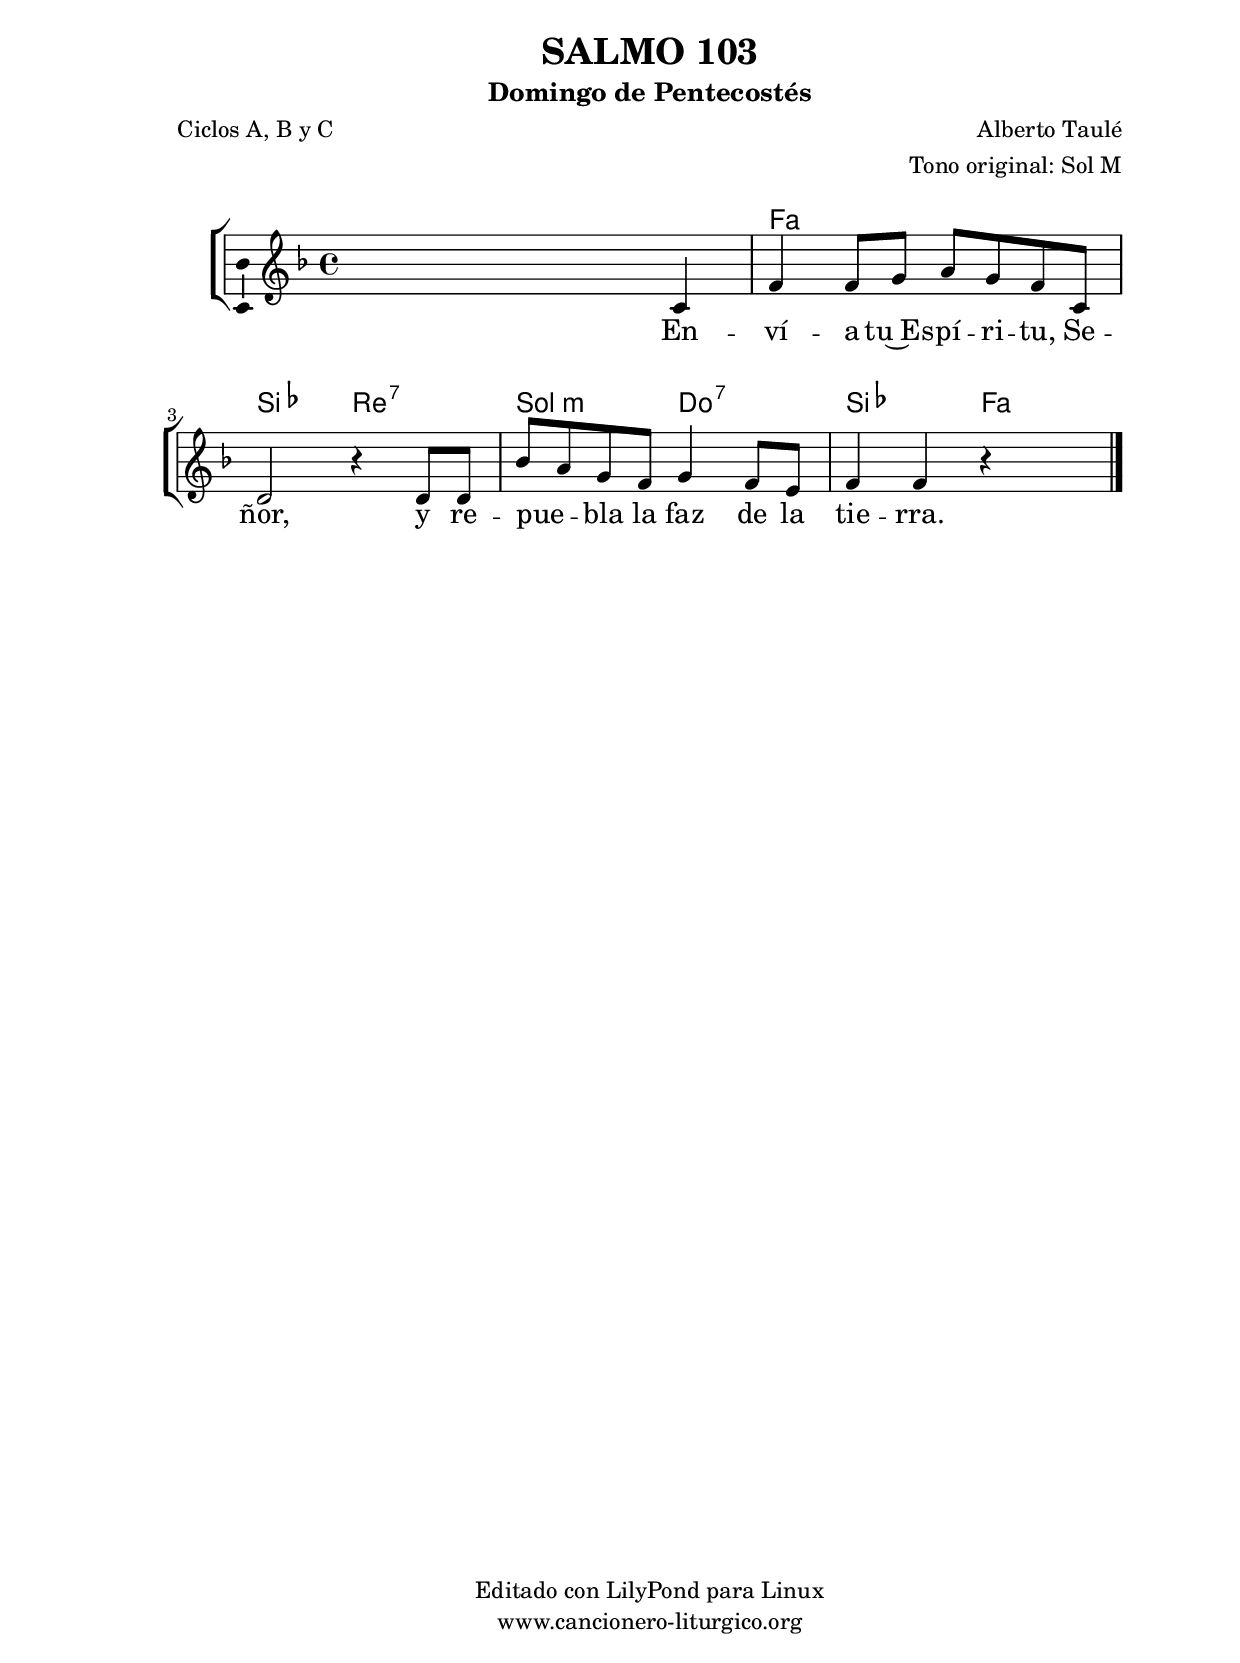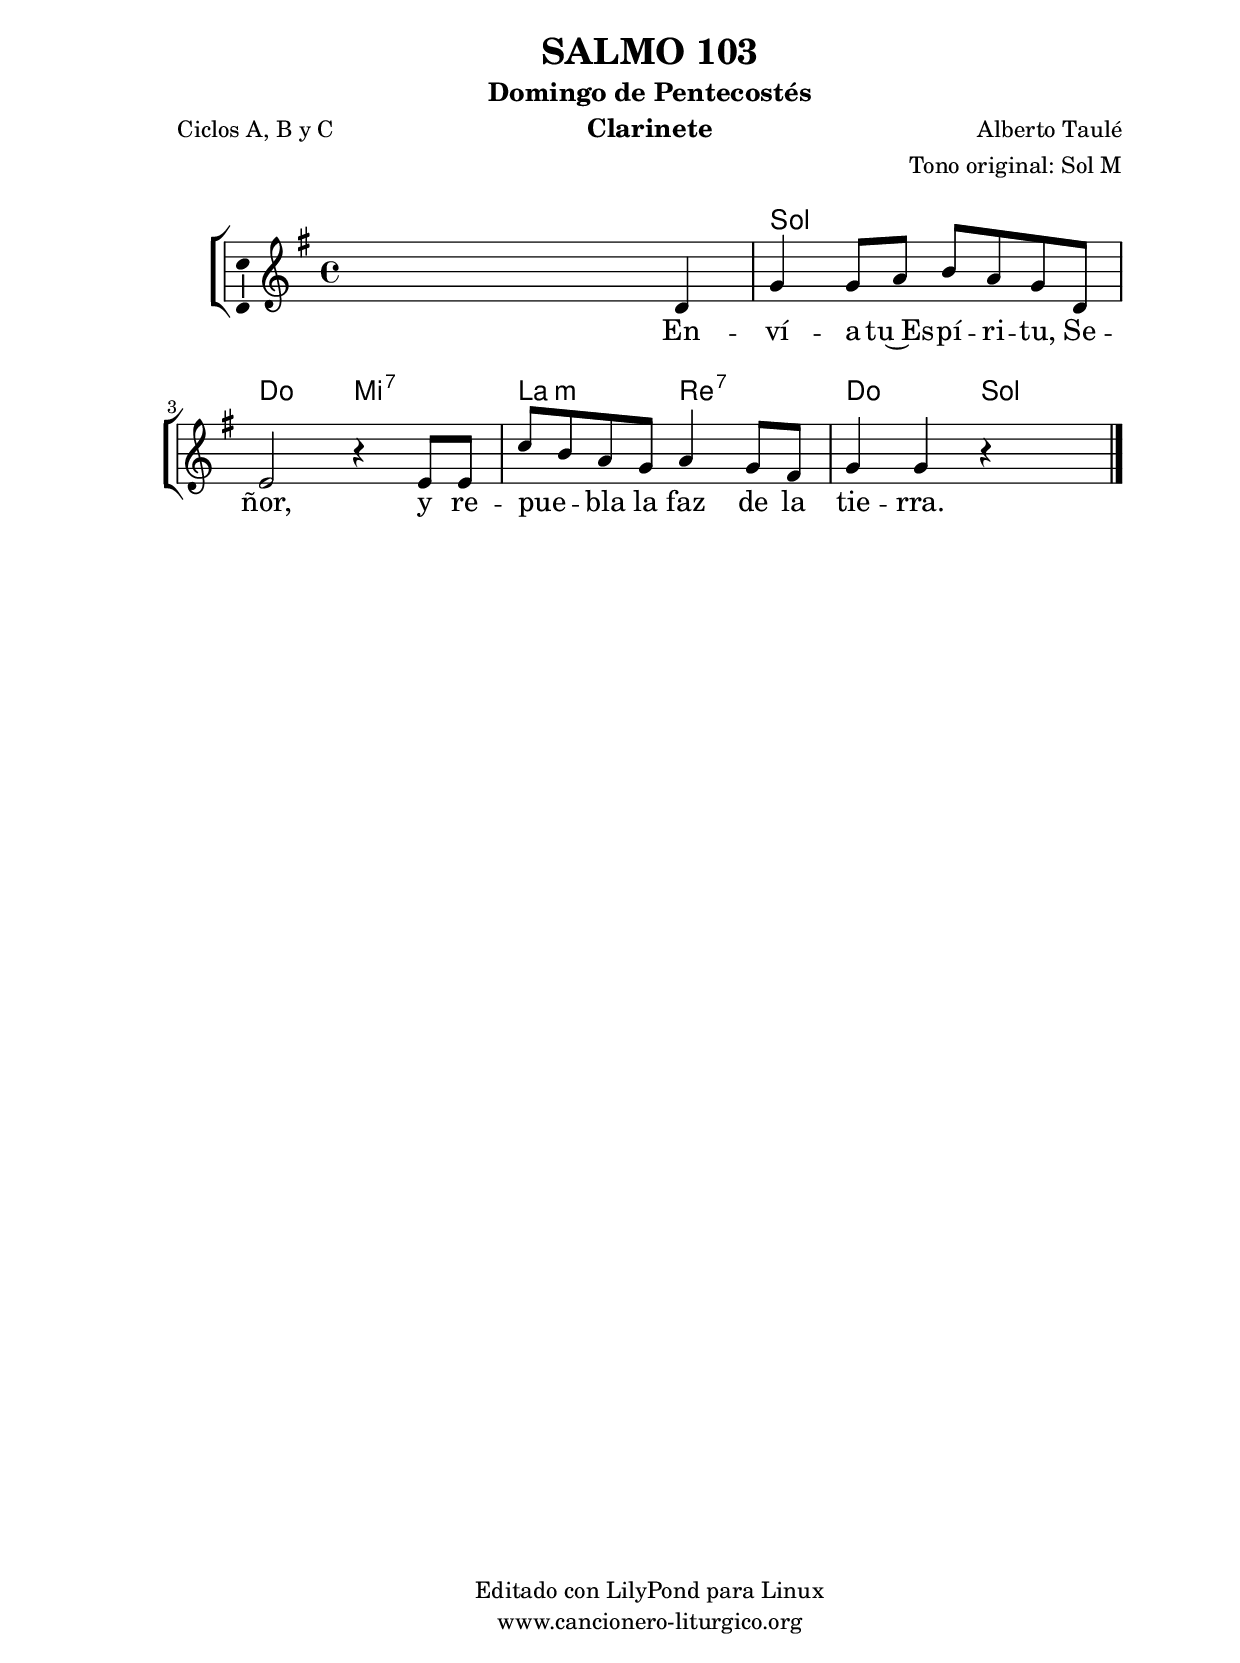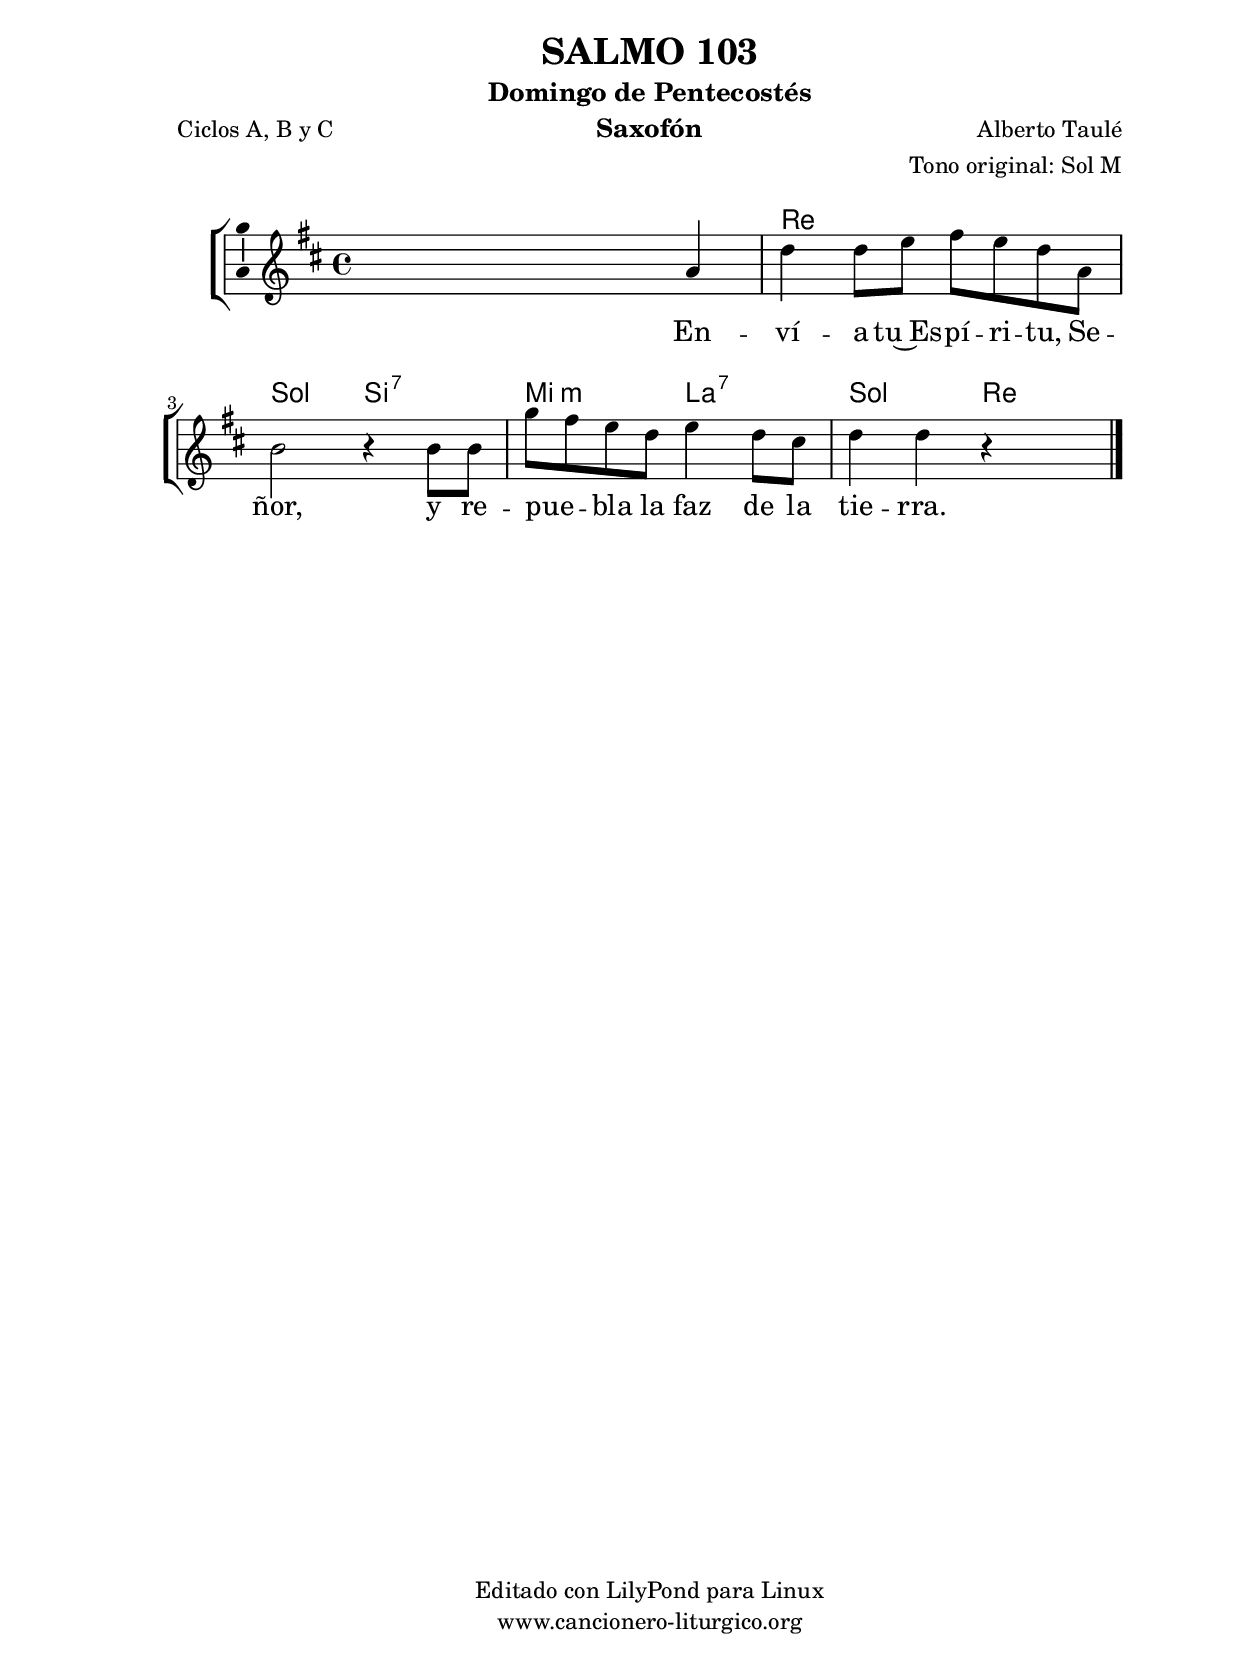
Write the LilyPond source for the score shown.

%
%para convertir .midi en .wav:
%timidity filename.midi -Ow -o finename.wav
%
%
%Para convertir de .wav a .mp3:
%lame -h -m j filename.wav
%
%
%para escuchar el midi:
%timidity nombrefichero.midi
%


%versión de lilypond para la que se ha escrito esta partitura:
\version "2.16.0"

	%Tamaño papel
	#(set-default-paper-size "a4")
	%Tamaño partitura
	#(set-global-staff-size 20)
	%No responde al pulsar sobre una nota
	#(ly:set-option 'point-and-click #f)

%parámetros del encabezamiento:
\header {
	title = "SALMO 103"
	subtitle = "Domingo de Pentecostés"
	composer = "Alberto Taulé"
	poet = "Ciclos A, B y C"
	meter = ""
	arranger = "Tono original: Sol M"
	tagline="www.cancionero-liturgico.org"
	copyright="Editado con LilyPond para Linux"
	tiempo = "Pentecostés"
	usos = "Salmo"
	letra = "Envía tu Espíritu, Señor, y repuebla la faz de la tierra."
	}

%parámetros asociados al papel:
\paper  {
	oddHeaderMarkup = \markup {\fill-line { \on-the-fly #not-first-page \fromproperty #'header:title \on-the-fly #not-first-page \fromproperty #'header:composer }}
	evenHeaderMarkup = \markup {\fill-line { \fromproperty #'header:composer \fromproperty #'header:title }}
	#(set-paper-size "a4")
	print-page-number = ##f
	first-page-number = 1
	print-first-page-number = ##f
%	head-separation = 3.0 \cm
	top-margin = 2.0 \cm
	bottom-margin = 0.5\cm
%%%	bottom-margin = -1.0\cm
	left-margin = 3.0 \cm
	line-width = 16.0 \cm 
	indent = 8\mm
	interscoreline = 2.\mm
	between-system-space = 15\mm
%	para que las partituras no llenen la hoja:
	ragged-bottom = ##t
%	idem para la última hoja:
	ragged-last-bottom = ##f
%	para que las partituras llenen el ancho del papel:
	ragged-last = ##f
	after-title-space = 2.5 \cm
%page-count=1
system-count=2

	%Flexible Vertical Spacing
%	markup-markup-spacing =
%	#'((basic-distance . 15) (minimum-distance . 15) (padding . 3))
	markup-system-spacing =
	#'((basic-distance . 15) (minimum-distance . 15) (padding . 3))
	system-system-spacing =
	#'((basic-distance . 15) (minimum-distance . 15) (padding . 3))
	score-system-spacing =
	#'((basic-distance . 15) (minimum-distance . 15) (padding . 5))
%	top-system-spacing = % header
%	#'((basic-distance . 8) (minimum-distance . 0) (padding . 3))
%	top-markup-spacing =
%	#'((basic-distance . 20) (minimum-distance . 20) (padding . 3))
	last-bottom-spacing = % footer
	#'((basic-distance . 5) (minimum-distance . 5) (padding . 3))
%	score-markup-spacing =
%	#'((basic-distance . 16) (minimum-distance . 13) (padding . 3))

	}


%parámetros que afectan a toda la partitura:
global =  {
	%clave de sol (G):
	\clef G
	%armadura:
	\transpose g f
	\key g \major
	\tempo 4=80
	\set Score.tempoHideNote = ##t
	}


acordes = {
	\italianChords
	\chordmode {
	\transpose g f
{

s1
g2 s c e:7 a:m d:7 c g

	}
	}
}

melodia = 
	\transpose g f
{
	\relative c'{

\time 4/4

s2 s4 d4
g4 g8 a b a g d
e2 r4 e8 e
c'8 b a g a4 g8 fis
g4 g r4 s4

	\bar "|."
	}
	}


texto = \lyricmode {
En -- ví -- a tu~Es -- pí -- ri -- tu, Se -- ñor,
y re -- pue -- _ bla la faz de la tie -- rra.
	}


acordesStaff = \context ChordNames = acordesStaff <<
	\set chordChanges = ##t
	\acordes
	>>


vozStaff = \context Voice = vozStaff
\with {\consists "Ambitus_engraver"}
<<
%	\set Staff.instrumentName = ""
%	\set Staff.shortInstrumentName = ""
%	\set Staff.midiInstrument = #"clarinet"
%	\set Staff.midiInstrument = #"cello"
%	\set Staff.midiInstrument = #"flute"
	\set Staff.midiInstrument = #"electric guitar (jazz)"
%	\set Staff.midiInstrument = #"english horn"
%	\set Staff.midiInstrument = #"violin"
%	\set Staff.midiInstrument = #"glockenspiel"
	\set Staff.midiMinimumVolume = #0.7
	\set Staff.midiMaximumVolume = #0.9
	\global
	\melodia
	>>


textoStaff = \context Lyrics = textoStaff <<
	\lyricsto vozStaff \texto
	>>

\book {
	\score {
		\context ChoirStaff {
			\override StaffGroup.SystemStartBracket #'collapse-height = #1
			\override Score.SystemStartBar #'collapse-height = #1
			<<
			\acordesStaff
			\vozStaff
			\textoStaff
			>>
			}
		\layout {
	    		\context {
				\Lyrics
				\override LyricText #'font-size = #2
				}
	   		 \context {
				\Score
				%fontSize = #3
				\override StaffSymbol #'staff-space = #(magstep +3)
				%\override Beam #'thickness = #0.55
				%\override SpacingSpanner #'spacing-increment = #1.0
				%\override Slur #'height-limit = #1.5
				}
			}
		}
	\score {
		\unfoldRepeats
		\context ChoirStaff {
			<<
			\acordesStaff
			\vozStaff
			>>
			}
		\midi {
	  		\context {
	  			\Score
				tempoWholesPerMinute = #(ly:make-moment 70 4)
				}
			}
		}
	}

%Partitura para clarinete
#(define output-suffix "C")
\book {
	\header{
		instrument = "Clarinete"
		}
	\score {
		\context ChoirStaff {
			\override StaffGroup.SystemStartBracket #'collapse-height = #1
			\override Score.SystemStartBar #'collapse-height = #1
\transpose c d
			<<
			\acordesStaff
			\vozStaff
			\textoStaff
			>>
			}
		\layout {
	    		\context {
				\Lyrics
				\override LyricText #'font-size = #2
				}
	   		 \context {
				\Score
				%fontSize = #3
				\override StaffSymbol #'staff-space = #(magstep +3)
				%\override Beam #'thickness = #0.55
				%\override SpacingSpanner #'spacing-increment = #1.0
				%\override Slur #'height-limit = #1.5
				}
			}
		}
	}

%Partitura para saxofón
#(define output-suffix "S")
\book {
	\header{
		instrument = "Saxofón"
		}
	\score {
		\context ChoirStaff {
			\override StaffGroup.SystemStartBracket #'collapse-height = #1
			\override Score.SystemStartBar #'collapse-height = #1
\transpose c a
			<<
			\acordesStaff
			\vozStaff
			\textoStaff
			>>
			}
		\layout {
	    		\context {
				\Lyrics
				\override LyricText #'font-size = #2
				}
	   		 \context {
				\Score
				%fontSize = #3
				\override StaffSymbol #'staff-space = #(magstep +3)
				%\override Beam #'thickness = #0.55
				%\override SpacingSpanner #'spacing-increment = #1.0
				%\override Slur #'height-limit = #1.5
				}
			}
		}
	}

